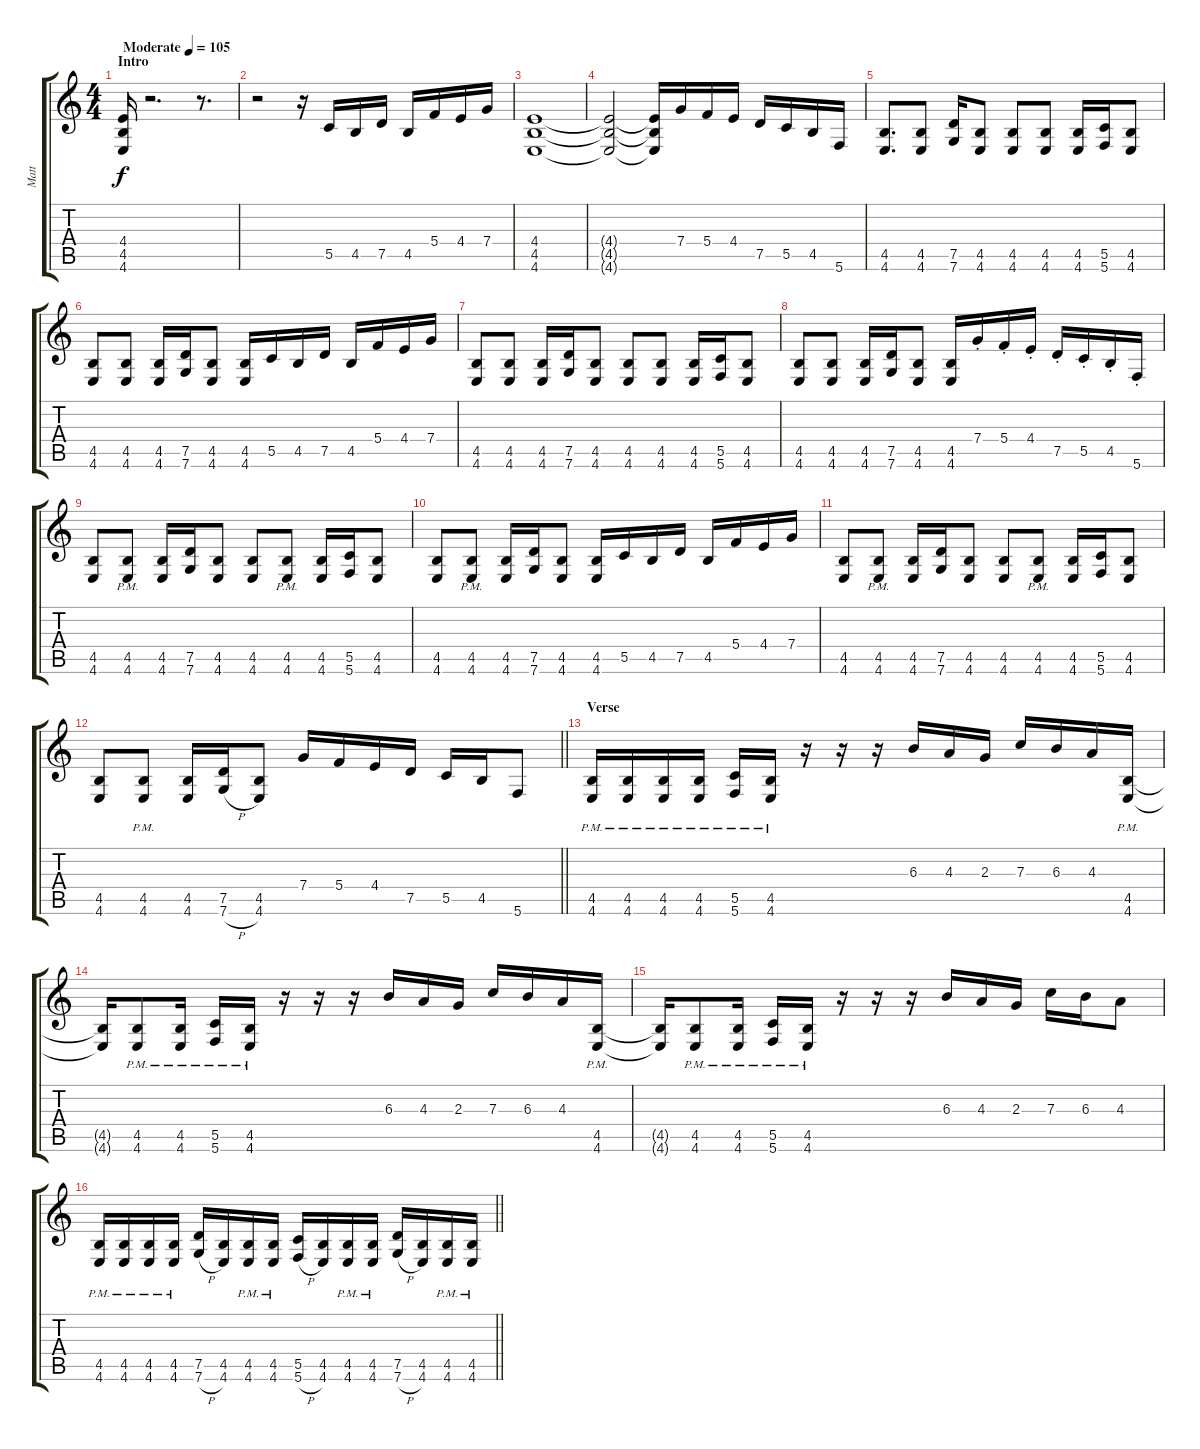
\track ("Matt" "Matt") {instrument distortionguitar}
\staff {score tabs}
\tuning (D4 A3 F3 C3 G2 C2) {hide}
\ts (4 4)
\section ("" "Intro")
\tempo (105 "Moderate")
\clef g2
\ks c
(4.4 4.5 4.6).16{dy f instrument distortionguitar} r.2{d} r.8{d} |
r.2 r.16 5.5.16 4.5.16 7.5.16 4.5.16 5.4.16 4.4.16 7.4.16 |
(4.4 4.5 4.6).1{volume 10} |
(4.4{t} 4.5{t} 4.6{t}).2 (4.4{t} 4.5{t} 4.6{t}).16 7.4.16{volume 16} 5.4.16 4.4.16 7.5.16 5.5.16 4.5.16 5.6.16 |
(4.5 4.6).8{d} (4.5 4.6).8 (7.5 7.6).16 (4.5 4.6).8 (4.5 4.6).8 (4.5 4.6).8 (4.5 4.6).16 (5.5 5.6).16 (4.5 4.6).8 |
(4.5 4.6).8 (4.5 4.6).8 (4.5 4.6).16 (7.5 7.6).16 (4.5 4.6).8 (4.5 4.6).16 5.5.16 4.5.16 7.5.16 4.5.16 5.4.16 4.4.16 7.4.16 |
(4.5 4.6).8 (4.5 4.6).8 (4.5 4.6).16 (7.5 7.6).16 (4.5 4.6).8 (4.5 4.6).8 (4.5 4.6).8 (4.5 4.6).16 (5.5 5.6).16 (4.5 4.6).8 |
(4.5 4.6).8 (4.5 4.6).8 (4.5 4.6).16 (7.5 7.6).16 (4.5 4.6).8 (4.5 4.6).16 7.4{st}.16 5.4{st}.16 4.4{st}.16 7.5{st}.16 5.5{st}.16 4.5{st}.16 5.6{st}.16 |
(4.5 4.6).8 (4.5{pm} 4.6{pm}).8 (4.5 4.6).16 (7.5 7.6).16 (4.5 4.6).8 (4.5 4.6).8 (4.5{pm} 4.6{pm}).8 (4.5 4.6).16 (5.5 5.6).16 (4.5 4.6).8 |
(4.5 4.6).8 (4.5{pm} 4.6{pm}).8 (4.5 4.6).16 (7.5 7.6).16 (4.5 4.6).8 (4.5 4.6).16 5.5.16 4.5.16 7.5.16 4.5.16 5.4.16 4.4.16 7.4.16 |
(4.5 4.6).8 (4.5{pm} 4.6{pm}).8 (4.5 4.6).16 (7.5 7.6).16 (4.5 4.6).8 (4.5 4.6).8 (4.5{pm} 4.6{pm}).8 (4.5 4.6).16 (5.5 5.6).16 (4.5 4.6).8 |
\barLineRight lightlight
(4.5 4.6).8 (4.5{pm} 4.6{pm}).8 (4.5 4.6).16 (7.5 7.6{h}).16 (4.5 4.6).8 7.4.16 5.4.16 4.4.16 7.5.16 5.5.16 4.5.16 5.6.8 |
\section ("" "Verse")
(4.5{pm} 4.6{pm}).16 (4.5{pm} 4.6{pm}).16 (4.5{pm} 4.6{pm}).16 (4.5{pm} 4.6{pm}).16 (5.5{pm} 5.6{pm}).16 (4.5{pm} 4.6{pm}).16 r.16 r.16 r.16 6.3.16 4.3.16 2.3.16 7.3.16 6.3.16 4.3.16 (4.5{pm} 4.6{pm}).16 |
(4.5{t} 4.6{t}).16 (4.5{pm} 4.6{pm}).8 (4.5{pm} 4.6{pm}).16 (5.5{pm} 5.6{pm}).16 (4.5{pm} 4.6{pm}).16 r.16 r.16 r.16 6.3.16 4.3.16 2.3.16 7.3.16 6.3.16 4.3.16 (4.5{pm} 4.6{pm}).16 |
(4.5{t} 4.6{t}).16 (4.5{pm} 4.6{pm}).8 (4.5{pm} 4.6{pm}).16 (5.5{pm} 5.6{pm}).16 (4.5{pm} 4.6{pm}).16 r.16 r.16 r.16 6.3.16 4.3.16 2.3.16 7.3.16 6.3.16 4.3.8 |
\barLineRight lightlight
(4.5 4.6{pm}).16 (4.5 4.6{pm}).16 (4.5 4.6{pm}).16 (4.5 4.6{pm}).16 (7.5 7.6{h}).16 (4.5 4.6).16 (4.5 4.6{pm}).16 (4.5 4.6{pm}).16 (5.5 5.6{h}).16 (4.5 4.6).16 (4.5 4.6{pm}).16 (4.5 4.6{pm}).16 (7.5 7.6{h}).16 (4.5 4.6).16 (4.5 4.6{pm}).16 (4.5 4.6{pm}).16
